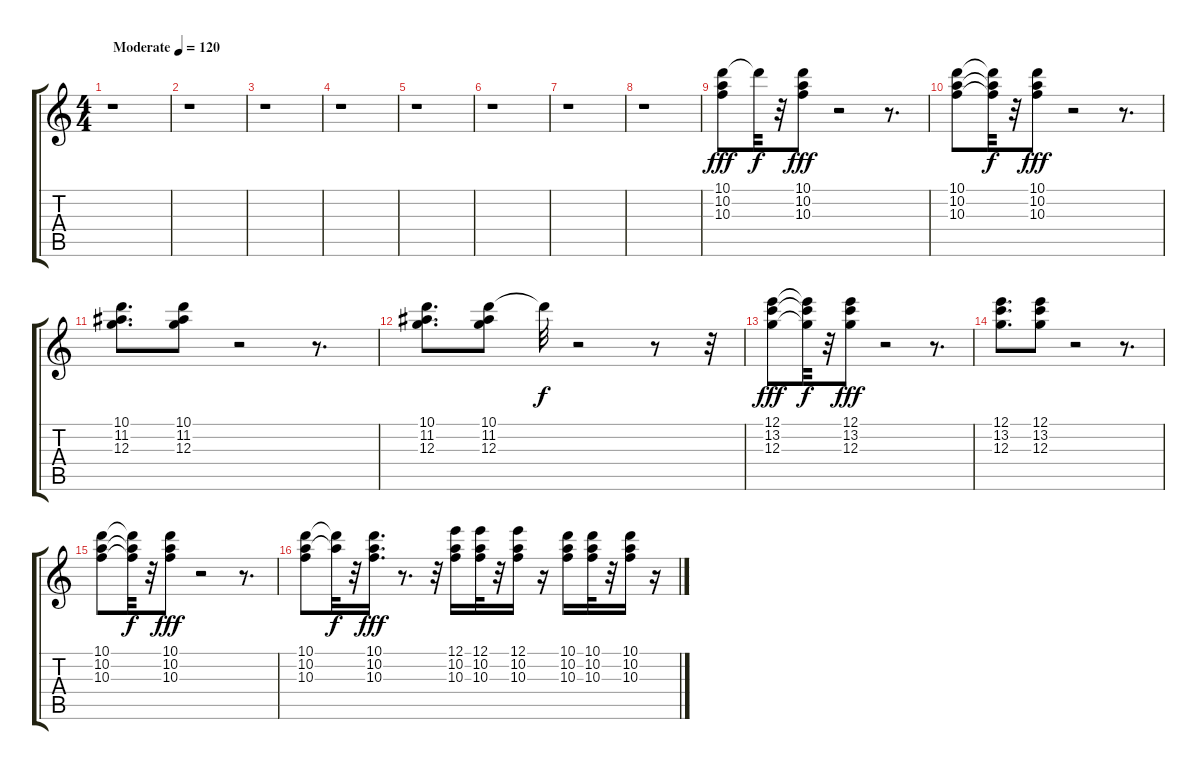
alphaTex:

\track "" {instrument acousticguitarsteel}
\staff {score tabs}
\tuning (E4 B3 G3 D3 A2 E2) {hide}
\ts (4 4)
\tempo (120 "Moderate")
\clef g2
\ks c
r.1{dy fff instrument acousticguitarsteel} |
r.1 |
r.1 |
r.1 |
r.1 |
r.1 |
r.1 |
r.1 |
(10.1 10.2 10.3).8 10.1{t}.32{dy f} r.32 (10.1 10.2 10.3).8{dy fff} r.2 r.8{d} |
(10.1 10.2 10.3).8 (10.1{t} 10.2{t} 10.3{t}).32{dy f} r.32 (10.1 10.2 10.3).8{dy fff} r.2 r.8{d} |
(10.1 11.2 12.3).8{d} (10.1 11.2 12.3).8 r.2 r.8{d} |
(10.1 11.2 12.3).8{d} (10.1 11.2 12.3).8 10.1{t}.32{dy f} r.2 r.8 r.32 |
(12.1 13.2 12.3).8{dy fff} (12.1{t} 13.2{t} 12.3{t}).32{dy f} r.32 (12.1 13.2 12.3).8{dy fff} r.2 r.8{d} |
(12.1 13.2 12.3).8{d} (12.1 13.2 12.3).8 r.2 r.8{d} |
(10.1 10.2 10.3).8 (10.1{t} 10.2{t} 10.3{t}).32{dy f} r.32 (10.1 10.2 10.3).8{dy fff} r.2 r.8{d} |
(10.1 10.2 10.3).8 (10.1{t} 10.2{t}).32{dy f} r.32 (10.1 10.2 10.3).16{d dy fff} r.8{d} r.32 (12.1 10.2 10.3).16 (12.1 10.2 10.3).32 r.32 (12.1 10.2 10.3).16 r.16 (10.1 10.2 10.3).16 (10.1 10.2 10.3).32 r.32 (10.1 10.2 10.3).16 r.16
